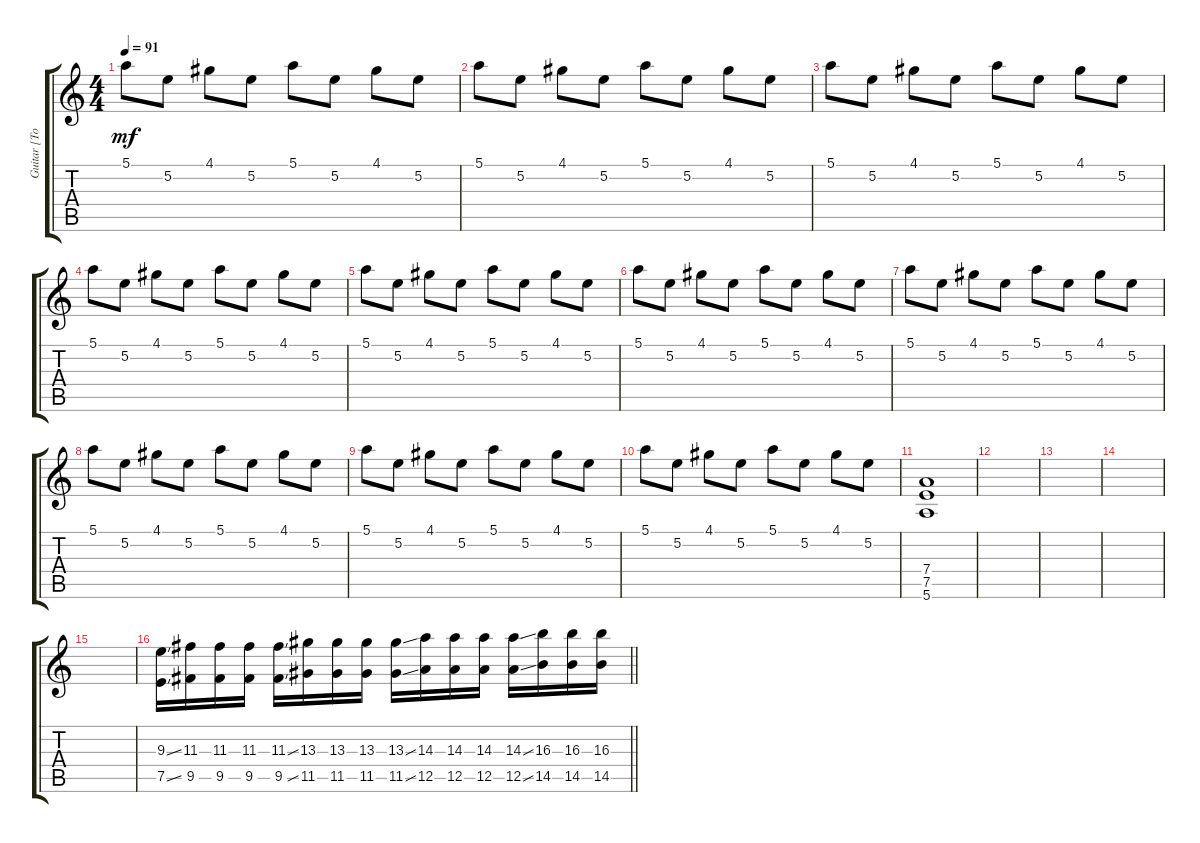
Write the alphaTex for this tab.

\track ("Guitar [Toru]" "Guitar [To") {instrument overdrivenguitar}
\staff {score tabs}
\tuning (E4 B3 G3 D3 A2 E2) {hide}
\ts (4 4)
\tempo 91
\clef g2
\ks c
5.1.8{dy mf} 5.2.8 4.1.8 5.2.8 5.1.8 5.2.8 4.1.8 5.2.8 |
5.1.8 5.2.8 4.1.8 5.2.8 5.1.8 5.2.8 4.1.8 5.2.8 |
5.1.8 5.2.8 4.1.8 5.2.8 5.1.8 5.2.8 4.1.8 5.2.8 |
5.1.8 5.2.8 4.1.8 5.2.8 5.1.8 5.2.8 4.1.8 5.2.8 |
5.1.8 5.2.8 4.1.8 5.2.8 5.1.8 5.2.8 4.1.8 5.2.8 |
5.1.8 5.2.8 4.1.8 5.2.8 5.1.8 5.2.8 4.1.8 5.2.8 |
5.1.8 5.2.8 4.1.8 5.2.8 5.1.8 5.2.8 4.1.8 5.2.8 |
5.1.8 5.2.8 4.1.8 5.2.8 5.1.8 5.2.8 4.1.8 5.2.8 |
5.1.8 5.2.8 4.1.8 5.2.8 5.1.8 5.2.8 4.1.8 5.2.8 |
5.1.8 5.2.8 4.1.8 5.2.8 5.1.8 5.2.8 4.1.8 5.2.8 |
(7.4 7.5 5.6).1 |
|
|
|
|
\barLineRight lightlight
(9.3{ss} 7.5{ss}).16 (11.3 9.5).16 (11.3 9.5).16 (11.3 9.5).16 (11.3{ss} 9.5{ss}).16 (13.3 11.5).16 (13.3 11.5).16 (13.3 11.5).16 (13.3{ss} 11.5{ss}).16 (14.3 12.5).16 (14.3 12.5).16 (14.3 12.5).16 (14.3{ss} 12.5{ss}).16 (16.3 14.5).16 (16.3 14.5).16 (16.3 14.5).16
